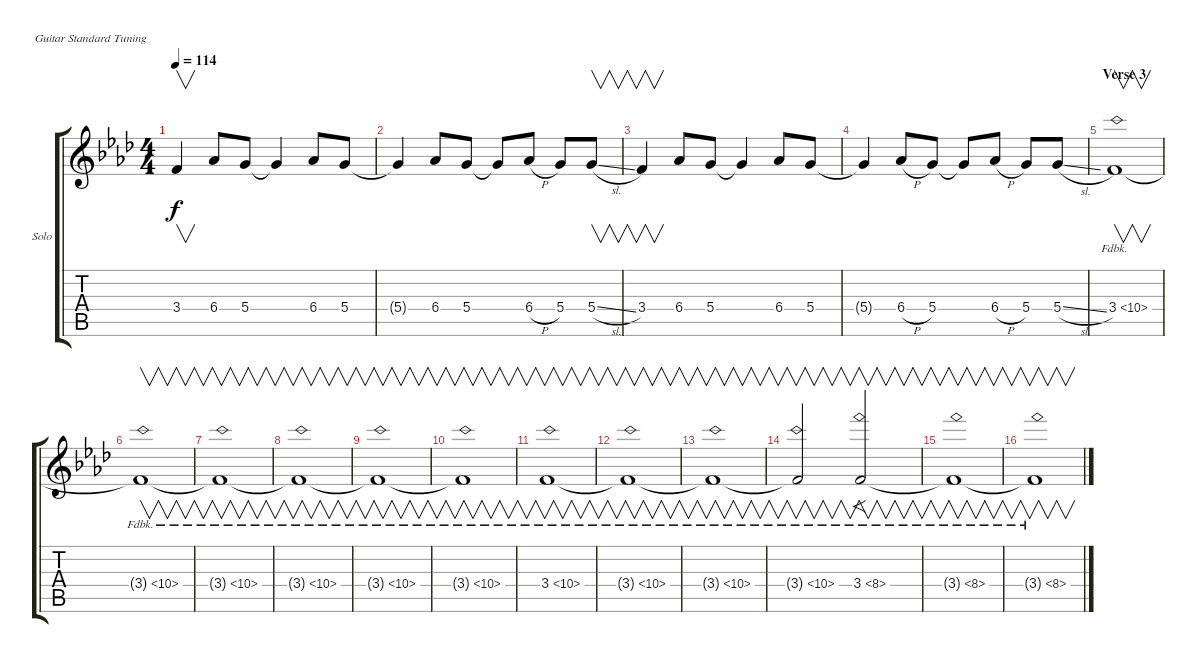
\defaultSystemsLayout 4
\bracketExtendMode groupsimilarinstruments
\firstSystemTrackNameOrientation horizontal
\otherSystemsTrackNameOrientation horizontal
\track ("Solo Guitar" "Solo") {instrument distortionguitar}
\staff {score tabs}
\tuning (E4 B3 G3 D3 A2 E2)
\ts (4 4)
\tempo 114
\clef g2
\ks ab
3.4.4{v dy f} 6.4.8 5.4.8 5.4{t}.4 6.4.8 5.4.8 |
5.4{t}.4 6.4.8 5.4.8 5.4{t}.8 6.4{h}.8 5.4.8 5.4{sl}.8{v} |
3.4.4{v} 6.4.8 5.4.8 5.4{t}.4 6.4.8 5.4.8 |
5.4{t}.4 6.4{h}.8 5.4.8 5.4{t}.8 6.4{h}.8 5.4.8 5.4{sl}.8 |
\section ("" "Verse 3")
3.4{fh 7}.1{v} |
3.4{fh 7 t}.1{v} |
3.4{fh 7 t}.1{v} |
3.4{fh 7 t}.1{v} |
3.4{fh 7 t}.1{v} |
3.4{fh 7 t}.1{v} |
3.4{fh 7}.1{v} |
3.4{fh 7 t}.1{v} |
3.4{fh 7 t}.1{v} |
3.4{fh 7 t}.2{v} 3.4{fh 5}.2{f v} |
3.4{fh 5 t}.1{v} |
3.4{fh 5 t}.1{v}
